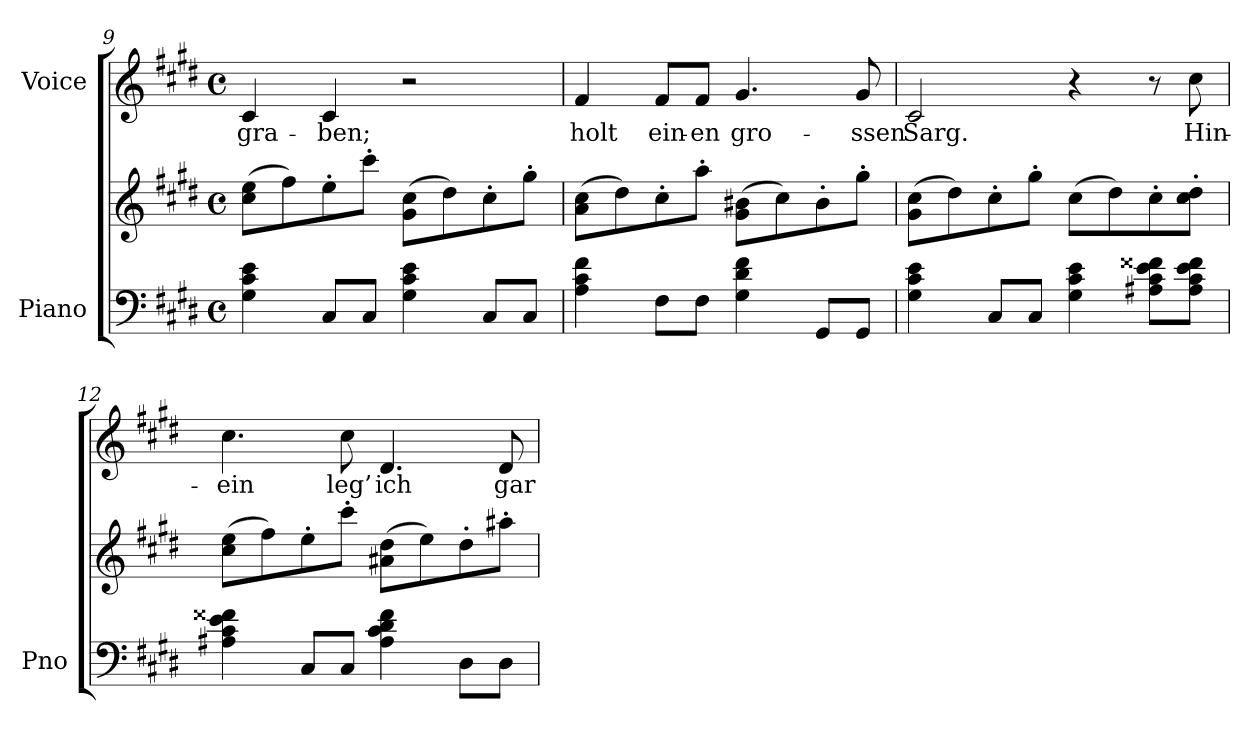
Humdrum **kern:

**kern	**kern	**kern	**text
*part2	*part2	*part1	*part1
*staff3	*staff2	*staff1	*staff1
*I"Piano	*	*I"Voice	*
*I'Pno	*	*	*
*clefF4	*clefG2	*clefG2	*
*k[f#c#g#d#]	*k[f#c#g#d#]	*k[f#c#g#d#]	*
*M4/4	*M4/4	*M4/4	*
*met(c)	*met(c)	*met(c)	*
=9	=9	=9	=9
4G#\ 4c#\ 4e\	(8cc#\ 8ee\L	4c#/	-gra-
.	8ff#\)	.	.
8C#/L	8ee'\	4c#/	-ben;
8C#/J	8ccc#'\J	.	.
4G#\ 4c#\ 4e\	(8g#\ 8cc#\L	2r	.
.	8dd#\)	.	.
8C#/L	8cc#'\	.	.
8C#/J	8gg#'\J	.	.
=10	=10	=10	=10
4A\ 4c#\ 4f#\	(8a\ 8cc#\L	4f#/	holt
.	8dd#\)	.	.
8F#\L	8cc#'\	8f#/L	ein-
8F#\J	8aa'\J	8f#/J	-en
4G#\ 4d#\ 4f#\	(8g#\ 8b#X\L	4.g#/	gro-
.	8cc#\)	.	.
8GG#/L	8b#'\	.	.
8GG#/J	8gg#'\J	8g#/	-ssen
=11	=11	=11	=11
4G#\ 4c#\ 4e\	(8g#\ 8cc#\L	2c#/	Sarg.
.	8dd#\)	.	.
8C#/L	8cc#'\	.	.
8C#/J	8gg#'\J	.	.
4G#\ 4c#\ 4e\	(8cc#\L	4r	.
.	8dd#\)	.	.
8A#X\ 8c#\ 8e\ 8f##X\L	8cc#'\	8r	.
8A#\ 8c#\ 8e\ 8f##\J	8cc#\' 8dd#\'J	8cc#\	Hin-
=12	=12	=12	=12
4A#X\ 4c#\ 4e\ 4f##X\	(8cc#\ 8ee\L	4.cc#\	-ein
.	8ff#\)	.	.
8C#/L	8ee'\	.	.
8C#/J	8ccc#'\J	8cc#\	leg’
4A#\ 4c#\ 4d#\ 4f##\	(8a#X\ 8dd#\L	4.d#/	ich
.	8ee\)	.	.
8D#\L	8dd#'\	.	.
8D#\J	8aa#X'\J	8d#/	gar
=	=	=	=
*-	*-	*-	*-
